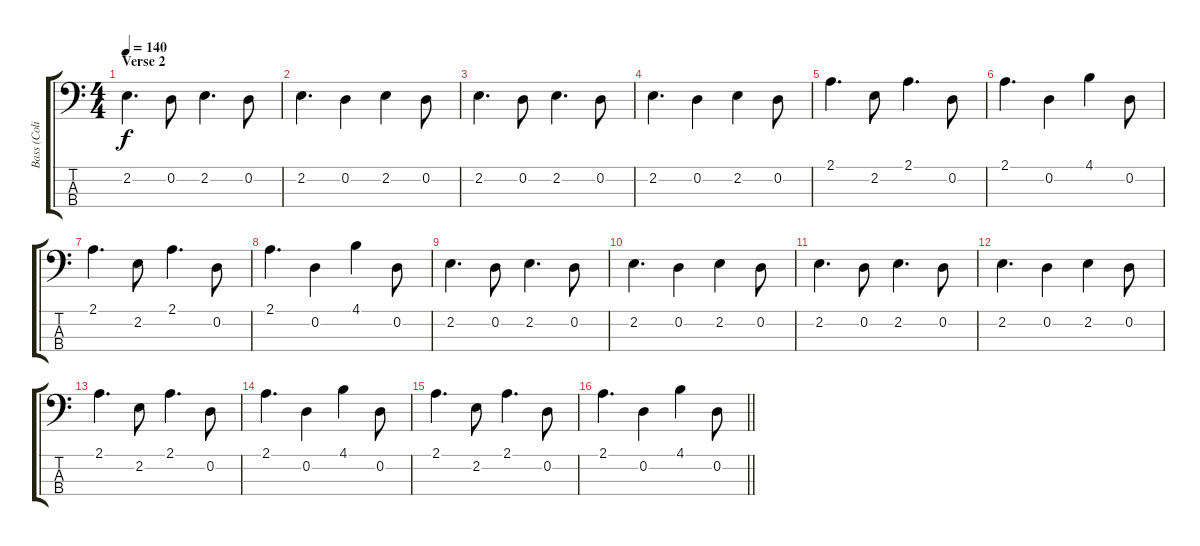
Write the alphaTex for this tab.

\track ("Bass (Colin GreenWood)" "Bass (Coli") {instrument electricbassfinger}
\staff {score tabs}
\tuning (G2 D2 A1 E1) {hide}
\ts (4 4)
\section ("" "Verse 2")
\tempo 140
\clef f4
\ks c
2.2.4{d dy f} 0.2.8 2.2.4{d} 0.2.8 |
2.2.4{d} 0.2.4 2.2.4 0.2.8 |
2.2.4{d} 0.2.8 2.2.4{d} 0.2.8 |
2.2.4{d} 0.2.4 2.2.4 0.2.8 |
2.1.4{d} 2.2.8 2.1.4{d} 0.2.8 |
2.1.4{d} 0.2.4 4.1.4 0.2.8 |
2.1.4{d} 2.2.8 2.1.4{d} 0.2.8 |
2.1.4{d} 0.2.4 4.1.4 0.2.8 |
2.2.4{d} 0.2.8 2.2.4{d} 0.2.8 |
2.2.4{d} 0.2.4 2.2.4 0.2.8 |
2.2.4{d} 0.2.8 2.2.4{d} 0.2.8 |
2.2.4{d} 0.2.4 2.2.4 0.2.8 |
2.1.4{d} 2.2.8 2.1.4{d} 0.2.8 |
2.1.4{d} 0.2.4 4.1.4 0.2.8 |
2.1.4{d} 2.2.8 2.1.4{d} 0.2.8 |
\barLineRight lightlight
2.1.4{d} 0.2.4 4.1.4 0.2.8
